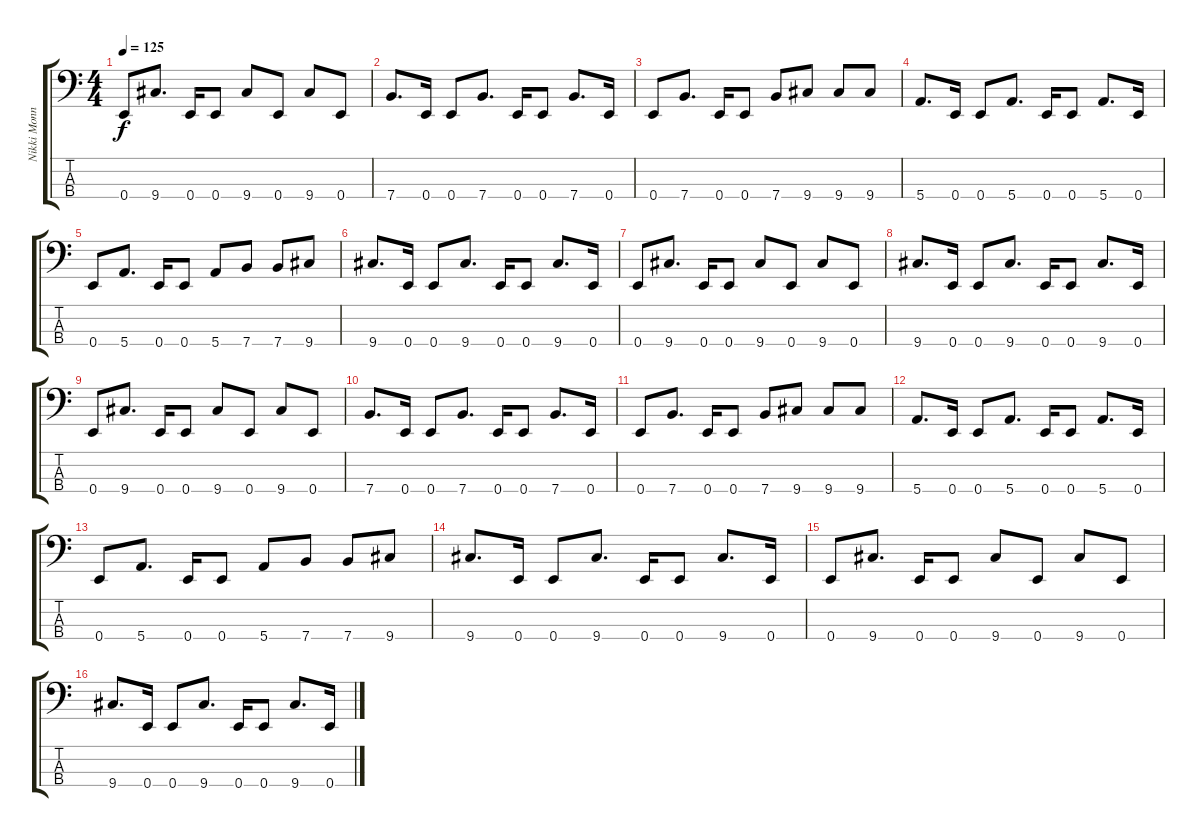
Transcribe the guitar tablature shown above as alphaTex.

\track ("Nikki Monninger - Bass" "Nikki Monn") {instrument electricbasspick}
\staff {score tabs}
\tuning (G2 D2 A1 E1) {hide}
\ts (4 4)
\tempo 125
\clef f4
\ks c
0.4.8{dy f beam merge} 9.4.8{d} 0.4.16 0.4.8 9.4.8 0.4.8 9.4.8 0.4.8 |
7.4.8{d} 0.4.16 0.4.8{beam merge} 7.4.8{d} 0.4.16 0.4.8 7.4.8{d} 0.4.16 |
0.4.8{beam merge} 7.4.8{d} 0.4.16 0.4.8 7.4.8 9.4.8 9.4.8 9.4.8 |
5.4.8{d} 0.4.16 0.4.8{beam merge} 5.4.8{d} 0.4.16 0.4.8 5.4.8{d} 0.4.16 |
0.4.8{beam merge} 5.4.8{d} 0.4.16 0.4.8 5.4.8 7.4.8 7.4.8 9.4.8 |
9.4.8{d} 0.4.16 0.4.8{beam merge} 9.4.8{d} 0.4.16 0.4.8 9.4.8{d} 0.4.16 |
0.4.8{beam merge} 9.4.8{d} 0.4.16 0.4.8 9.4.8 0.4.8 9.4.8 0.4.8 |
9.4.8{d} 0.4.16 0.4.8{beam merge} 9.4.8{d} 0.4.16 0.4.8 9.4.8{d} 0.4.16 |
0.4.8{beam merge} 9.4.8{d} 0.4.16 0.4.8 9.4.8 0.4.8 9.4.8 0.4.8 |
7.4.8{d} 0.4.16 0.4.8{beam merge} 7.4.8{d} 0.4.16 0.4.8 7.4.8{d} 0.4.16 |
0.4.8{beam merge} 7.4.8{d} 0.4.16 0.4.8 7.4.8 9.4.8 9.4.8 9.4.8 |
5.4.8{d} 0.4.16 0.4.8{beam merge} 5.4.8{d} 0.4.16 0.4.8 5.4.8{d} 0.4.16 |
0.4.8{beam merge} 5.4.8{d} 0.4.16 0.4.8 5.4.8 7.4.8 7.4.8 9.4.8 |
9.4.8{d volume 16} 0.4.16 0.4.8{beam merge} 9.4.8{d} 0.4.16 0.4.8 9.4.8{d} 0.4.16 |
0.4.8{beam merge} 9.4.8{d} 0.4.16 0.4.8 9.4.8 0.4.8 9.4.8 0.4.8 |
9.4.8{d} 0.4.16 0.4.8{beam merge} 9.4.8{d} 0.4.16 0.4.8 9.4.8{d} 0.4.16
